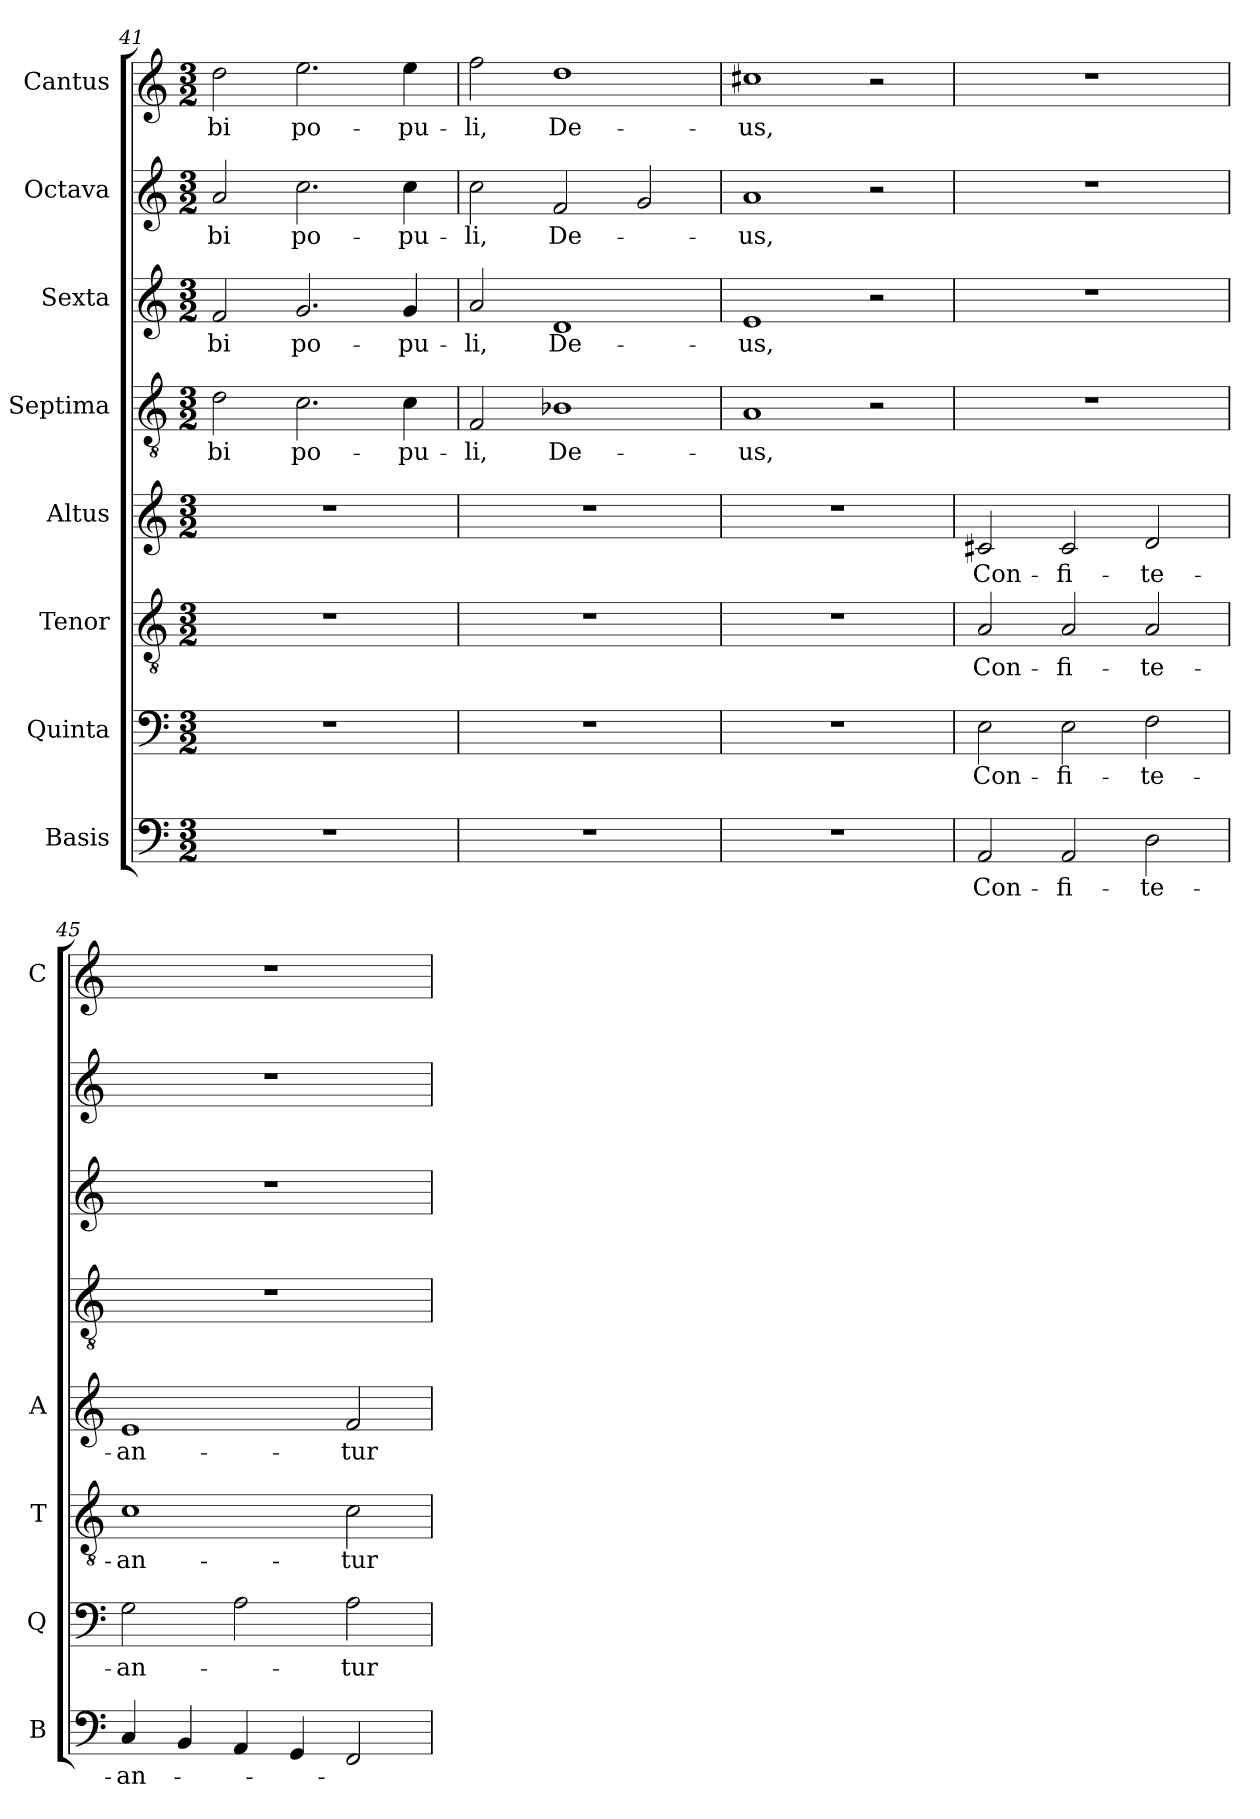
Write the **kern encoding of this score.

**kern	**text	**kern	**text	**kern	**text	**kern	**text	**kern	**text	**kern	**text	**kern	**text	**kern	**text
*part8	*part8	*part7	*part7	*part6	*part6	*part5	*part5	*part4	*part4	*part3	*part3	*part2	*part2	*part1	*part1
*staff8	*staff8	*staff7	*staff7	*staff6	*staff6	*staff5	*staff5	*staff4	*staff4	*staff3	*staff3	*staff2	*staff2	*staff1	*staff1
*I"Basis	*	*I"Quinta	*	*I"Tenor	*	*I"Altus	*	*I"Septima	*	*I"Sexta	*	*I"Octava	*	*I"Cantus	*
*I'B	*	*I'Q	*	*I'T	*	*I'A	*	*	*	*	*	*	*	*I'C	*
*clefF4	*	*clefF4	*	*clefGv2	*	*clefG2	*	*clefGv2	*	*clefG2	*	*clefG2	*	*clefG2	*
*k[]	*	*k[]	*	*k[]	*	*k[]	*	*k[]	*	*k[]	*	*k[]	*	*k[]	*
*C:	*	*C:	*	*C:	*	*C:	*	*C:	*	*C:	*	*C:	*	*C:	*
*M3/2	*	*M3/2	*	*M3/2	*	*M3/2	*	*M3/2	*	*M3/2	*	*M3/2	*	*M3/2	*
=41	=41	=41	=41	=41	=41	=41	=41	=41	=41	=41	=41	=41	=41	=41	=41
!	!	!	!	!	!	!	!	!	!LO:LY:b	!	!LO:LY:b	!	!LO:LY:b	!	!LO:LY:b
1.r	.	1.r	.	1.r	.	1.r	.	2d\	-bi	2f/	-bi	2a/	-bi	2dd\	-bi
!	!	!	!	!	!	!	!	!	!LO:LY:b	!	!LO:LY:b	!	!LO:LY:b	!	!LO:LY:b
.	.	.	.	.	.	.	.	2.c\	po-	2.g/	po-	2.cc\	po-	2.ee\	po-
!	!	!	!	!	!	!	!	!	!LO:LY:b	!	!LO:LY:b	!	!LO:LY:b	!	!LO:LY:b
.	.	.	.	.	.	.	.	4c\	-pu-	4g/	-pu-	4cc\	-pu-	4ee\	-pu-
=42	=42	=42	=42	=42	=42	=42	=42	=42	=42	=42	=42	=42	=42	=42	=42
!	!	!	!	!	!	!	!	!	!LO:LY:b	!	!LO:LY:b	!	!LO:LY:b	!	!LO:LY:b
1.r	.	1.r	.	1.r	.	1.r	.	2F/	-li,	2a/	-li,	2cc\	-li,	2ff\	-li,
!	!	!	!	!	!	!	!	!	!LO:LY:b	!	!LO:LY:b	!	!LO:LY:b	!	!LO:LY:b
.	.	.	.	.	.	.	.	1B-X	De-	1d	De-	2f/	De-	1dd	De-
.	.	.	.	.	.	.	.	.	.	.	.	2g/	.	.	.
=43	=43	=43	=43	=43	=43	=43	=43	=43	=43	=43	=43	=43	=43	=43	=43
!	!	!	!	!	!	!	!	!	!LO:LY:b	!	!LO:LY:b	!	!LO:LY:b	!	!LO:LY:b
1.r	.	1.r	.	1.r	.	1.r	.	1A	-us,	1e	-us,	1a	-us,	1cc#X	-us,
.	.	.	.	.	.	.	.	2r	.	2r	.	2r	.	2r	.
!!LO:PB:g=z
=44	=44	=44	=44	=44	=44	=44	=44	=44	=44	=44	=44	=44	=44	=44	=44
!	!LO:LY:b	!	!LO:LY:b	!	!LO:LY:b	!	!LO:LY:b	!	!	!	!	!	!	!	!
2AA/	Con-	2E\	Con-	2A/	Con-	2c#X/	Con-	1.r	.	1.r	.	1.r	.	1.r	.
!	!LO:LY:b	!	!LO:LY:b	!	!LO:LY:b	!	!LO:LY:b	!	!	!	!	!	!	!	!
2AA/	-fi-	2E\	-fi-	2A/	-fi-	2c#/	-fi-	.	.	.	.	.	.	.	.
!	!LO:LY:b	!	!LO:LY:b	!	!LO:LY:b	!	!LO:LY:b	!	!	!	!	!	!	!	!
2D\	-te-	2F\	-te-	2A/	-te-	2d/	-te-	.	.	.	.	.	.	.	.
=45	=45	=45	=45	=45	=45	=45	=45	=45	=45	=45	=45	=45	=45	=45	=45
!	!LO:LY:b	!	!LO:LY:b	!	!LO:LY:b	!	!LO:LY:b	!	!	!	!	!	!	!	!
4C/	-an-	2G\	-an-	1c	-an-	1e	-an-	1.r	.	1.r	.	1.r	.	1.r	.
4BB/	.	.	.	.	.	.	.	.	.	.	.	.	.	.	.
4AA/	.	2A\	.	.	.	.	.	.	.	.	.	.	.	.	.
4GG/	.	.	.	.	.	.	.	.	.	.	.	.	.	.	.
!	!	!	!LO:LY:b	!	!LO:LY:b	!	!LO:LY:b	!	!	!	!	!	!	!	!
2FF/	.	2A\	-tur	2c\	-tur	2f/	-tur	.	.	.	.	.	.	.	.
=	=	=	=	=	=	=	=	=	=	=	=	=	=	=	=
*-	*-	*-	*-	*-	*-	*-	*-	*-	*-	*-	*-	*-	*-	*-	*-
